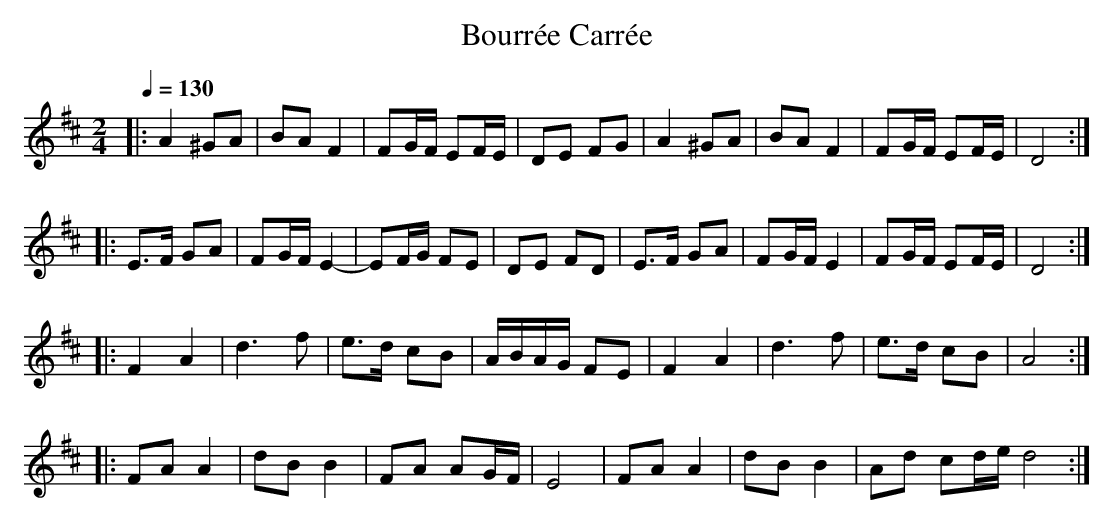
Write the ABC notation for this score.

X:1
T:Bourrée Carrée
M:2/4
L:1/16
Q:1/4=130
K:D
|:A4^G2A2|B2A2F4|F2GF E2FE|D2E2 F2G2|A4^G2A2|B2A2F4|F2GF E2FE|D8:|
|: E3F G2A2|F2GF E4-|E2FG F2E2|D2E2 F2D2|E3F G2A2|F2GF E4|F2GF E2FE|D8:|
|: F4A4|d6f2|e3d c2B2|ABAG F2E2|F4A4|d6f2|e3d c2B2|A8:|
|: F2A2A4|d2B2B4|F2A2 A2GF|E8|F2A2A4|d2B2B4|A2d2 c2ded8:|
